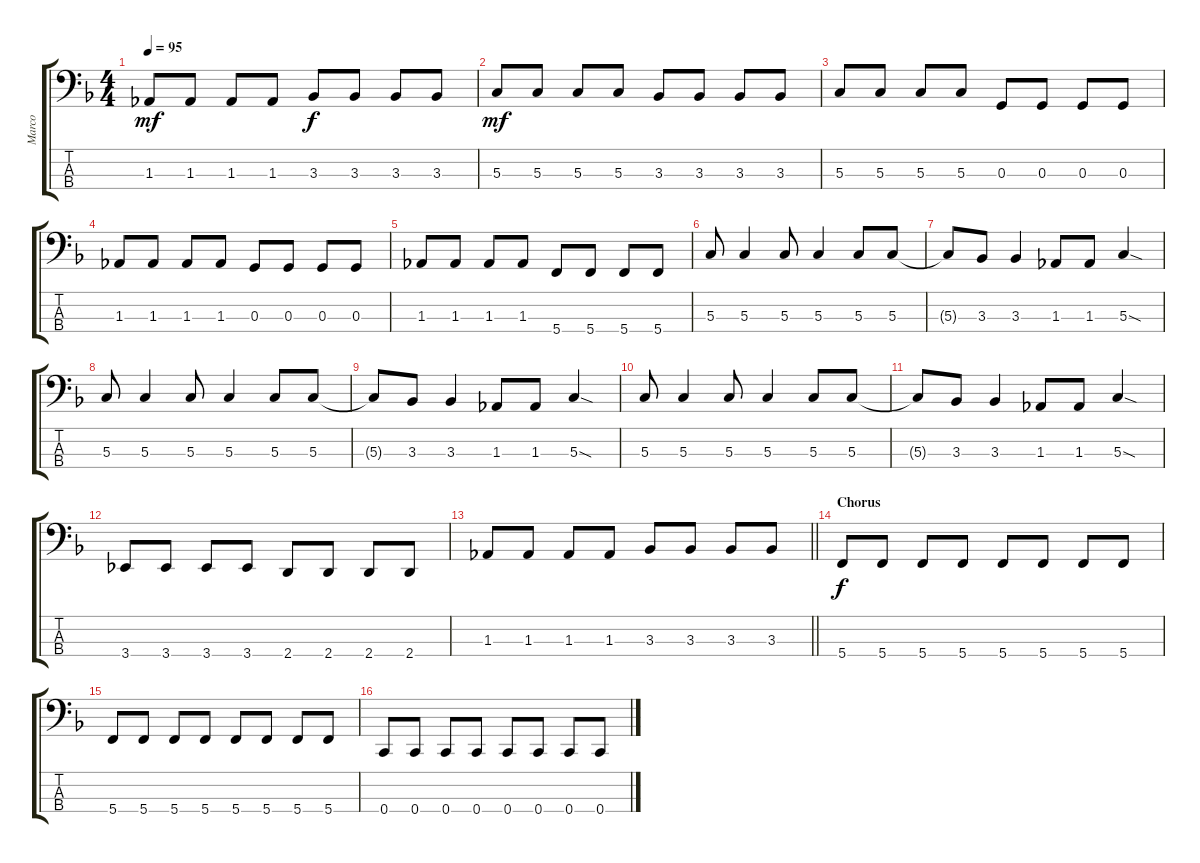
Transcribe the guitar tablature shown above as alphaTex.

\track ("Marco" "Marco") {instrument electricbasspick}
\staff {score tabs}
\tuning (F2 C2 G1 C1) {hide}
\ts (4 4)
\tempo 95
\clef f4
\ks f
1.3.8{dy mf} 1.3.8 1.3.8 1.3.8 3.3.8{dy f} 3.3.8 3.3.8 3.3.8 |
5.3.8{dy mf} 5.3.8 5.3.8 5.3.8 3.3.8 3.3.8 3.3.8 3.3.8 |
5.3.8 5.3.8 5.3.8 5.3.8 0.3.8 0.3.8 0.3.8 0.3.8 |
1.3.8 1.3.8 1.3.8 1.3.8 0.3.8 0.3.8 0.3.8 0.3.8 |
1.3.8 1.3.8 1.3.8 1.3.8 5.4.8 5.4.8 5.4.8 5.4.8 |
5.3.8 5.3.4 5.3.8 5.3.4 5.3.8 5.3.8 |
5.3{t}.8 3.3.8 3.3.4 1.3.8 1.3.8 5.3{sod}.4 |
5.3.8 5.3.4 5.3.8 5.3.4 5.3.8 5.3.8 |
5.3{t}.8 3.3.8 3.3.4 1.3.8 1.3.8 5.3{sod}.4 |
5.3.8 5.3.4 5.3.8 5.3.4 5.3.8 5.3.8 |
5.3{t}.8 3.3.8 3.3.4 1.3.8 1.3.8 5.3{sod}.4 |
3.4.8 3.4.8 3.4.8 3.4.8 2.4.8 2.4.8 2.4.8 2.4.8 |
\barLineRight lightlight
1.3.8 1.3.8 1.3.8 1.3.8 3.3.8 3.3.8 3.3.8 3.3.8 |
\section ("" "Chorus")
5.4.8{dy f} 5.4.8 5.4.8 5.4.8 5.4.8 5.4.8 5.4.8 5.4.8 |
5.4.8 5.4.8 5.4.8 5.4.8 5.4.8 5.4.8 5.4.8 5.4.8 |
0.4.8 0.4.8 0.4.8 0.4.8 0.4.8 0.4.8 0.4.8 0.4.8
